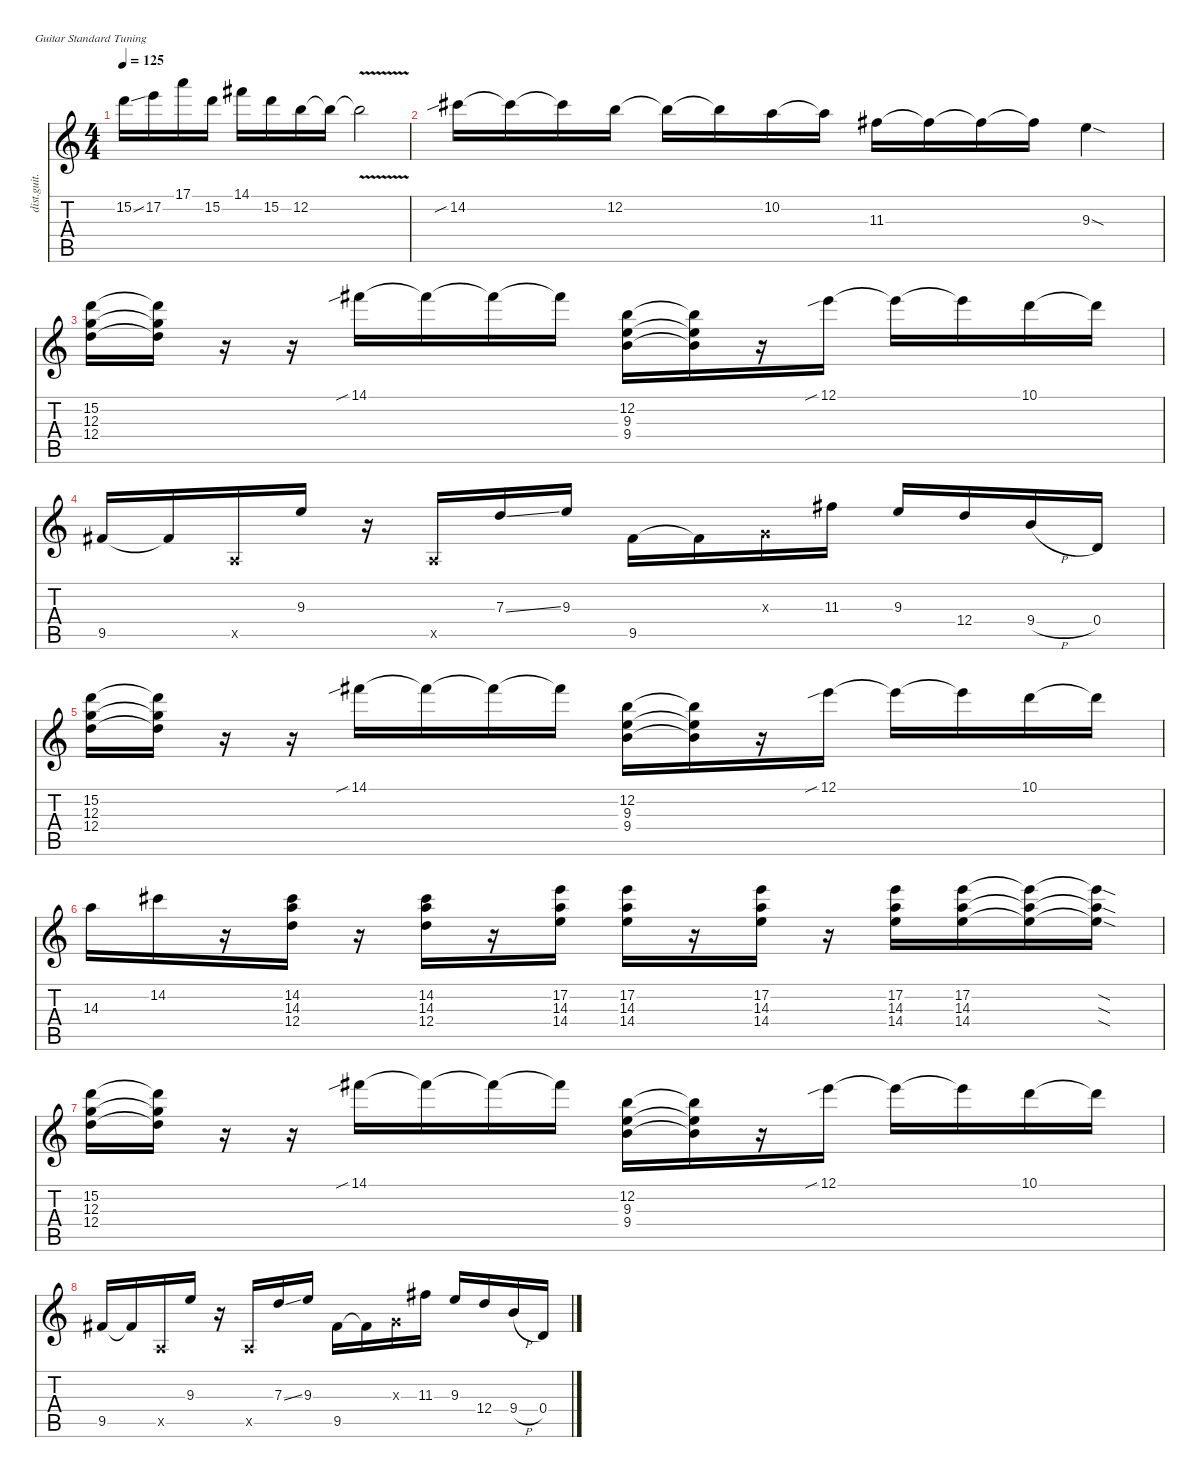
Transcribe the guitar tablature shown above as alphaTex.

\defaultSystemsLayout 4
\hideDynamics
\bracketExtendMode nobrackets
\otherSystemsTrackNameOrientation horizontal
\track ("L" "dist.guit.") {instrument distortionguitar}
\staff {score tabs}
\tuning (E4 B3 G3 D3 A2 E2)
\ts (4 4)
\tempo 125
\clef g2
\ks c
15.2{ss}.16{dy mf beam Down} 17.2.16{beam Down} 17.1.16{beam Down} 15.2.16{beam Down} 14.1{acc #}.16{beam Down} 15.2.16{beam Down} 12.2.16{beam Down} 12.2{t}.16{beam Down} 12.2{v t}.2{beam Down} |
14.2{sib acc #}.16{beam Down} 14.2{t acc #}.16{beam Down} 14.2{t acc #}.16{beam Down} 12.2.16{beam Down} 12.2{t}.16{beam Down} 12.2{t}.16{beam Down} 10.2.16{beam Down} 10.2{t}.16{beam Down} 11.3{acc #}.16{beam Down} 11.3{t acc #}.16{beam Down} 11.3{t acc #}.16{beam Down} 11.3{t acc #}.16{beam Down} 9.3{sod}.4{beam Down} |
(12.4 12.3 15.2).16{beam Down} (12.4{t} 12.3{t} 15.2{t}).16{beam Down} r.16{beam Down} r.16{beam Down} 14.1{sib acc #}.16{beam Down} 14.1{t acc #}.16{beam Down} 14.1{t acc #}.16{beam Down} 14.1{t acc #}.16{beam Down} (9.4 9.3 12.2).16{beam Down} (9.4{t} 9.3{t} 12.2{t}).16{beam Down} r.16{beam Down} 12.1{sib}.16{beam Down} 12.1{t}.16{beam Down} 12.1{t}.16{beam Down} 10.1.16{beam Down} 10.1{t}.16{beam Down} |
9.5{acc #}.16{beam Up} 9.5{t acc #}.16{beam Up} 0.5{x}.16{beam Up} 9.3.16{beam Up} r.16{beam Up} 0.5{x}.16{beam Up} 7.3{ss}.16{beam Up} 9.3.16{beam Up} 9.5{acc #}.16{beam Down} 9.5{t acc #}.16{beam Down} 0.3{x}.16{beam Down} 11.3{acc #}.16{beam Down} 9.3.16{beam Up} 12.4.16{beam Up} 9.4{h}.16{beam Up} 0.4.16{beam Up} |
(12.4 12.3 15.2).16{beam Down} (12.4{t} 12.3{t} 15.2{t}).16{beam Down} r.16{beam Down} r.16{beam Down} 14.1{sib acc #}.16{beam Down} 14.1{t acc #}.16{beam Down} 14.1{t acc #}.16{beam Down} 14.1{t acc #}.16{beam Down} (9.4 9.3 12.2).16{beam Down} (9.4{t} 9.3{t} 12.2{t}).16{beam Down} r.16{beam Down} 12.1{sib}.16{beam Down} 12.1{t}.16{beam Down} 12.1{t}.16{beam Down} 10.1.16{beam Down} 10.1{t}.16{beam Down} |
14.3.16{beam Down} 14.2{acc #}.16{beam Down} r.16{beam Down} (12.4 14.3 14.2{acc #}).16{beam Down} r.16{beam Down} (12.4 14.3 14.2{acc #}).16{beam Down} r.16{beam Down} (14.4 14.3 17.2).16{beam Down} (17.2 14.3 14.4).16{beam Down} r.16{beam Down} (14.4 14.3 17.2).16{beam Down} r.16{beam Down} (17.2 14.3 14.4).16{beam Down} (17.2 14.3 14.4).16{beam Down} (17.2{t} 14.3{t} 14.4{t}).16{beam Down} (17.2{sod t} 14.3{sod t} 14.4{sod t}).16{beam Down} |
(12.4 12.3 15.2).16{beam Down} (12.4{t} 12.3{t} 15.2{t}).16{beam Down} r.16{beam Down} r.16{beam Down} 14.1{sib acc #}.16{beam Down} 14.1{t acc #}.16{beam Down} 14.1{t acc #}.16{beam Down} 14.1{t acc #}.16{beam Down} (9.4 9.3 12.2).16{beam Down} (9.4{t} 9.3{t} 12.2{t}).16{beam Down} r.16{beam Down} 12.1{sib}.16{beam Down} 12.1{t}.16{beam Down} 12.1{t}.16{beam Down} 10.1.16{beam Down} 10.1{t}.16{beam Down} |
9.5{acc #}.16{beam Up} 9.5{t acc #}.16{beam Up} 0.5{x}.16{beam Up} 9.3.16{beam Up} r.16{beam Up} 0.5{x}.16{beam Up} 7.3{ss}.16{beam Up} 9.3.16{beam Up} 9.5{acc #}.16{beam Down} 9.5{t acc #}.16{beam Down} 0.3{x}.16{beam Down} 11.3{acc #}.16{beam Down} 9.3.16{beam Up} 12.4.16{beam Up} 9.4{h}.16{beam Up} 0.4.16{beam Up}
